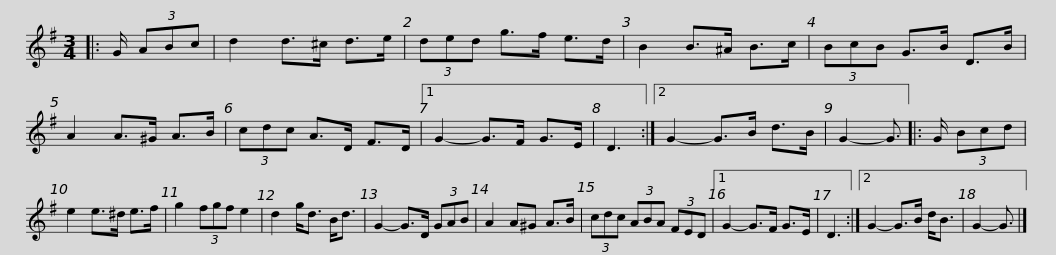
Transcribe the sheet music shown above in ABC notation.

X:1
L:1/8
M:3/4
I:linebreak $
K:G
V:1 treble
V:1
|: G/ (3ABc | d2 d>^c d>e | (3ded g>f e>d | B2 B>^A B>c | (3BcB G>B D>B | %5
 A2 A>^G A>B |$ (3cdc A>D F>D |1 G2- G>F G>E | D3 :|2 G2- G>B d>B | %10
 G2- G3/2 |: G/ (3Bcd | e2 e>^d e>f | g2 (3fgf e2 |$ d2 g<d B<d | %15
 G2- G>D (3GAB | A2 A^G A>B | (3cdc (3ABA (3FED |1 G2- G>F G>E | D3 :|2 %20
 G2- G>B d<B | G2- G3/2 |] %22
